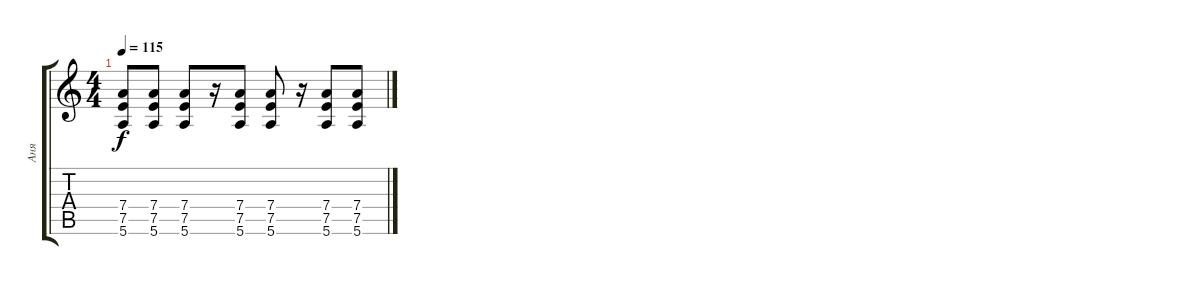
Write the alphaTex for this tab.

\track ("Аня" "Аня") {instrument distortionguitar}
\staff {score tabs}
\tuning (E4 B3 G3 D3 A2 E2) {hide}
\ts (4 4)
\tempo 115
\clef g2
\ks c
(7.4 7.5 5.6).8{dy f} (7.4 7.5 5.6).8 (7.4 7.5 5.6).8 r.16 (7.4 7.5 5.6).8 (7.4 7.5 5.6).8 r.16 (7.4 7.5 5.6).8 (7.4 7.5 5.6).8
